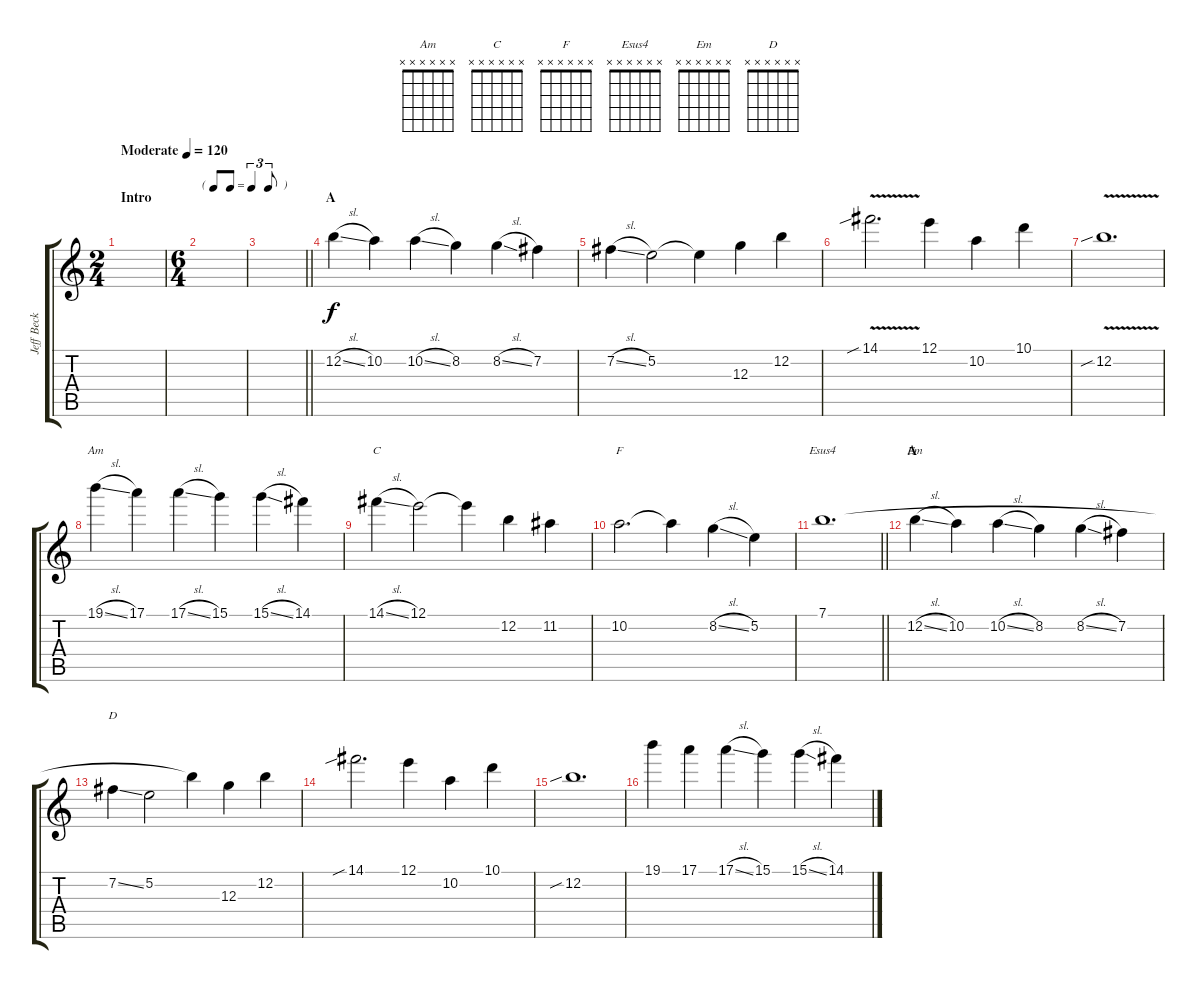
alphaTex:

\track ("Jeff Beck 1" "Jeff Beck ") {mute instrument overdrivenguitar}
\staff {score tabs}
\tuning (E4 B3 G3 D3 A2 E2) {hide}
\chord ("Am" x x x x x x)
\chord ("C" x x x x x x)
\chord ("F" x x x x x x)
\chord ("Esus4" x x x x x x)
\chord ("Em" x x x x x x)
\chord ("D" x x x x x x)
\ts (2 4)
\section ("" "Intro")
\tempo (120 "Moderate")
\clef g2
\ks c
|
\ts (6 4)
\tf triplet8th
|
\barLineRight lightlight
|
\section ("" "A")
12.2{sl}.4 10.2.4 10.2{sl}.4 8.2.4 8.2{sl}.4 7.2.4 |
7.2{sl}.4 5.2.2 5.2{t}.4 12.3.4 12.2.4 |
14.1{v sib}.2{d} 12.1.4 10.2.4 10.1.4 |
12.2{v sib}.1{d} |
19.1{sl}.4{ch "Am"} 17.1.4 17.1{sl}.4 15.1.4 15.1{sl}.4 14.1.4 |
14.1{sl}.4{ch "C"} 12.1.2 12.1{t}.4 12.2.4 11.2.4 |
10.2.2{d ch "F"} 10.2{t}.4 8.2{sl}.4 5.2.4 |
\barLineRight lightlight
7.1.1{d ch "Esus4"} |
\section ("" "A")
12.2{sl}.4{ch "Em"} 10.2.4 10.2{sl}.4 8.2.4 8.2{sl}.4 7.2.4 |
7.2{ss}.4{ch "D"} 5.2.2 7.1{t}.4 12.3.4 12.2.4 |
14.1{sib}.2{d} 12.1.4 10.2.4 10.1.4 |
12.2{sib}.1{d} |
19.1.4 17.1.4 17.1{sl}.4 15.1.4 15.1{sl}.4 14.1.4
